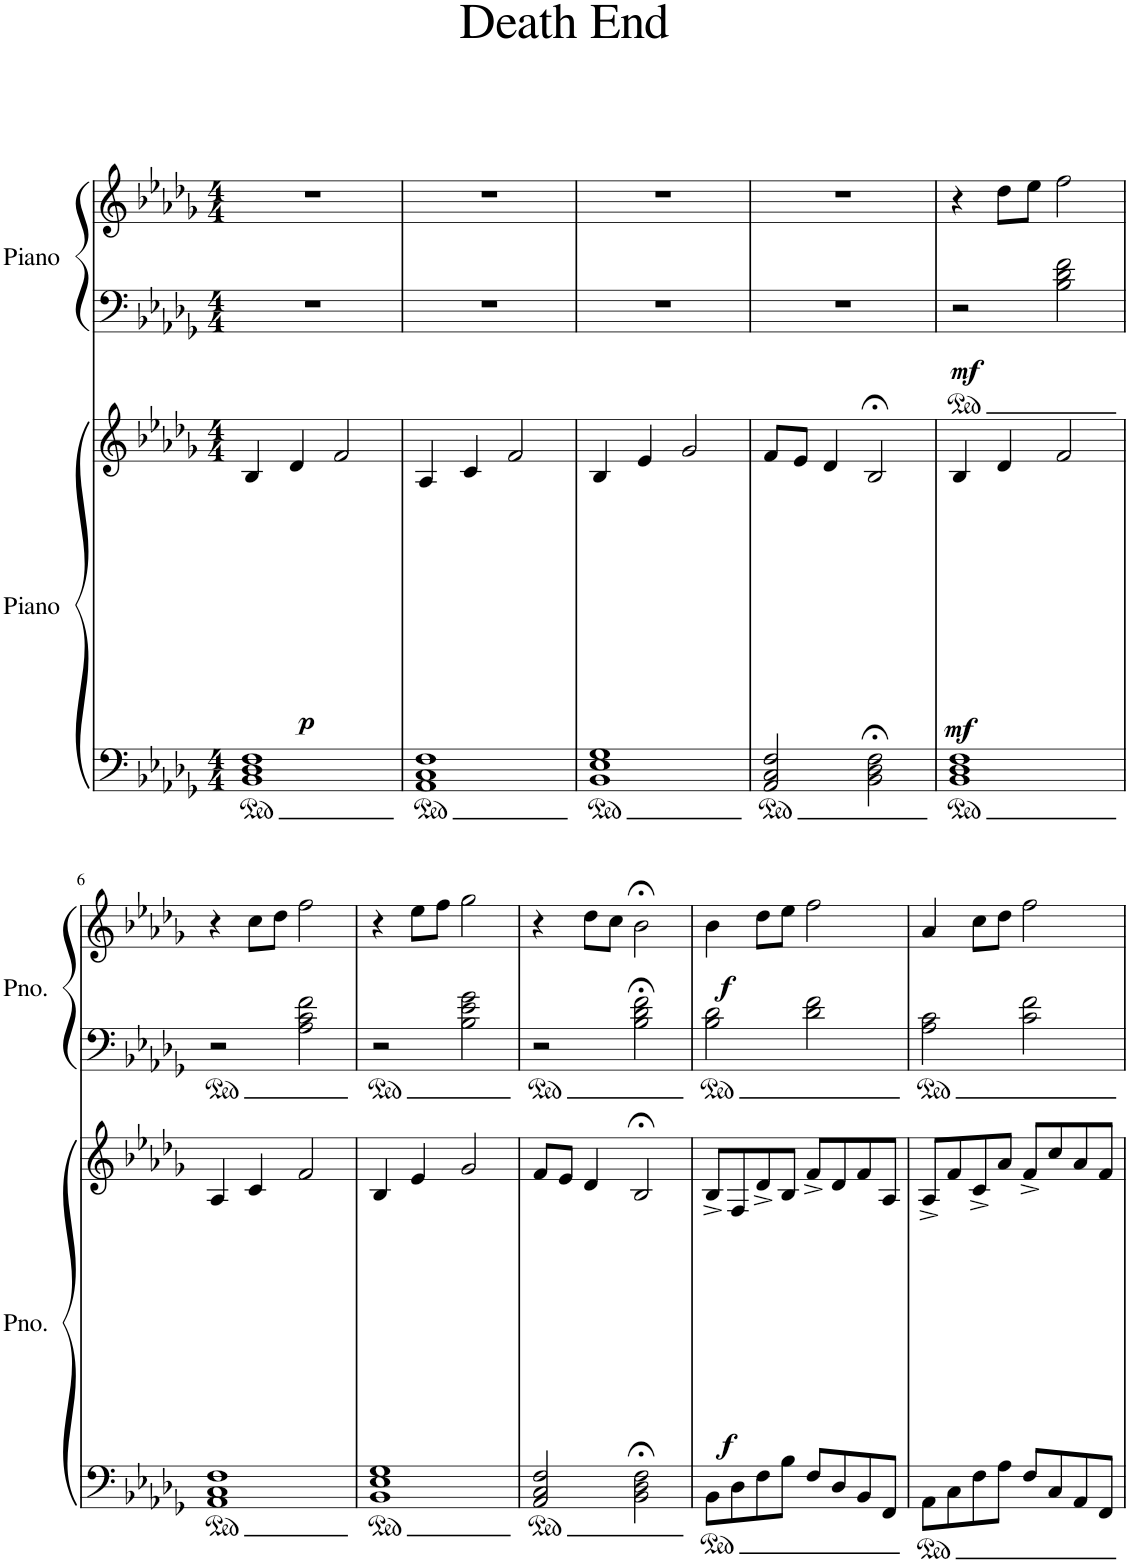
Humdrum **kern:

**kern	**kern	**dynam	**kern	**kern	**dynam
*part2	*part2	*part2	*part1	*part1	*part1
*staff4	*staff3	*staff3/4	*staff2	*staff1	*staff1/2
*I"Piano	*	*	*I"Piano	*	*
*I'Pno.	*	*	*I'Pno.	*	*
*clefF4	*clefG2	*	*clefF4	*clefG2	*
*k[b-e-a-d-g-]	*k[b-e-a-d-g-]	*	*k[b-e-a-d-g-]	*k[b-e-a-d-g-]	*
*M4/4	*M4/4	*	*M4/4	*M4/4	*
=1	=1	=1	=1	=1	=1
!	!	!LO:DY:b	!	!	!
1BB- 1D- 1F	4B-/	p	1r	1r	.
.	4d-/	.	.	.	.
.	2f/	.	.	.	.
=2	=2	=2	=2	=2	=2
1AA- 1C 1F	4A-/	.	1r	1r	.
.	4c/	.	.	.	.
.	2f/	.	.	.	.
=3	=3	=3	=3	=3	=3
1BB- 1E- 1G-	4B-/	.	1r	1r	.
.	4e-/	.	.	.	.
.	2g-/	.	.	.	.
=4	=4	=4	=4	=4	=4
2AA-/ 2C/ 2F/	8f/L	.	1r	1r	.
.	8e-/J	.	.	.	.
.	4d-/	.	.	.	.
2BB-\;< 2D-\;< 2F\;<	2B-;</	.	.	.	.
=5	=5	=5	=5	=5	=5
!	!	!LO:DY:b	!	!	!LO:DY:b=2
1BB- 1D- 1F	4B-/	mf	2r	4r	mf
.	4d-/	.	.	8dd-\L	.
.	.	.	.	8ee-\J	.
.	2f/	.	2B-\ 2d-\ 2f\	2ff\	.
!!LO:LB:g=z
=6	=6	=6	=6	=6	=6
1AA- 1C 1F	4A-/	.	2r	4r	.
.	4c/	.	.	8cc\L	.
.	.	.	.	8dd-\J	.
.	2f/	.	2A-\ 2c\ 2f\	2ff\	.
=7	=7	=7	=7	=7	=7
1BB- 1E- 1G-	4B-/	.	2r	4r	.
.	4e-/	.	.	8ee-\L	.
.	.	.	.	8ff\J	.
.	2g-/	.	2B-\ 2e-\ 2g-\	2gg-\	.
=8	=8	=8	=8	=8	=8
2AA-/ 2C/ 2F/	8f/L	.	2r	4r	.
.	8e-/J	.	.	.	.
.	4d-/	.	.	8dd-\L	.
.	.	.	.	8cc\J	.
2BB-\;< 2D-\;< 2F\;<	2B-;</	.	2B-\;< 2d-\;< 2f\;<	2b-;<\	.
=9	=9	=9	=9	=9	=9
!	!	!LO:DY:b	!	!	!LO:DY:b
8BB-\L	8B-^/L	f	2B-\ 2d-\	4b-\	f
8D-\	8F/	.	.	.	.
8F\	8d-^/	.	.	8dd-\L	.
8B-\J	8B-/J	.	.	8ee-\J	.
8F/L	8f^/L	.	2d-\ 2f\	2ff\	.
8D-/	8d-/	.	.	.	.
8BB-/	8f/	.	.	.	.
8FF/J	8A-/J	.	.	.	.
=10	=10	=10	=10	=10	=10
8AA-\L	8A-^/L	.	2A-\ 2c\	4a-/	.
8C\	8f/	.	.	.	.
8F\	8c^/	.	.	8cc\L	.
8A-\J	8a-/J	.	.	8dd-\J	.
8F/L	8f^/L	.	2c\ 2f\	2ff\	.
8C/	8cc/	.	.	.	.
8AA-/	8a-/	.	.	.	.
8FF/J	8f/J	.	.	.	.
=	=	=	=	=	=
*-	*-	*-	*-	*-	*-
